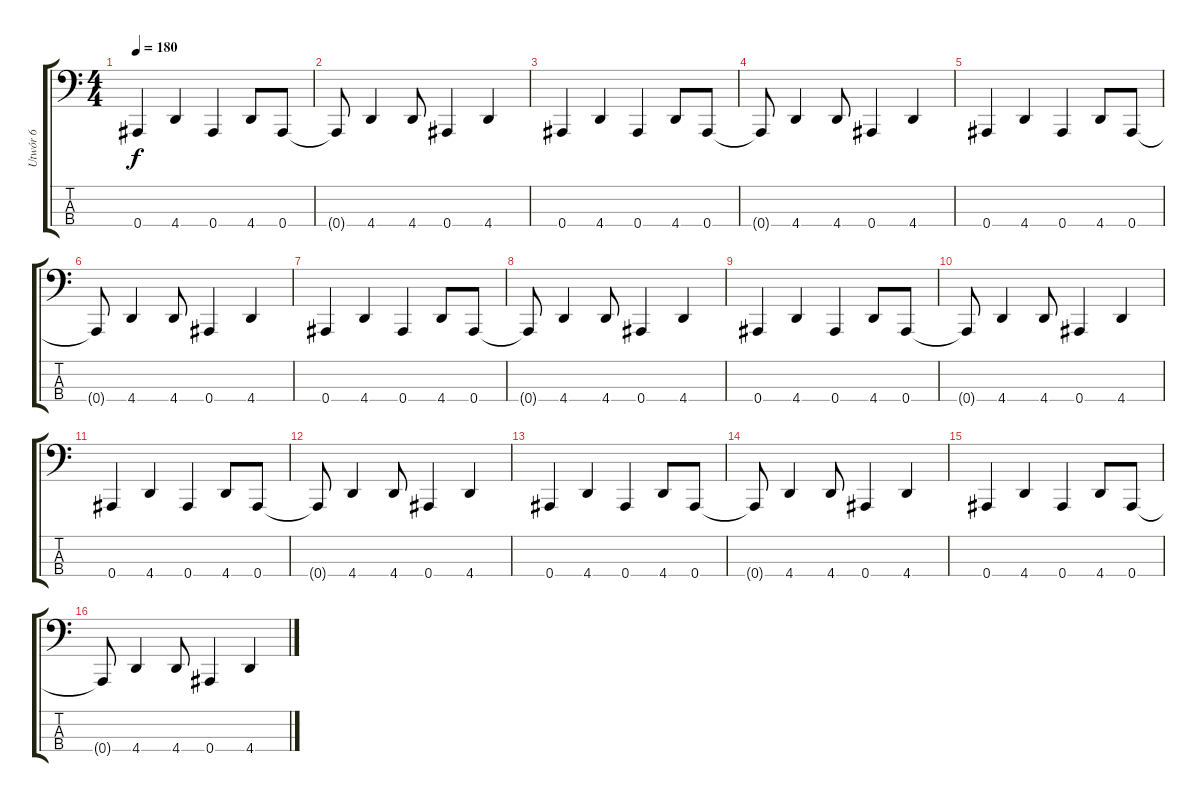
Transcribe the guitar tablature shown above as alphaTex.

\track ("Utwór 6" "Utwór 6") {instrument electricbasspick}
\staff {score tabs}
\tuning (Eb2 Bb1 F1 Bb0) {hide}
\ts (4 4)
\tempo 180
\clef f4
\ks c
0.4.4{dy f} 4.4.4 0.4.4 4.4.8 0.4.8 |
0.4{t}.8 4.4.4 4.4.8 0.4.4 4.4.4 |
0.4.4 4.4.4 0.4.4 4.4.8 0.4.8 |
0.4{t}.8 4.4.4 4.4.8 0.4.4 4.4.4 |
0.4.4 4.4.4 0.4.4 4.4.8 0.4.8 |
0.4{t}.8 4.4.4 4.4.8 0.4.4 4.4.4 |
0.4.4 4.4.4 0.4.4 4.4.8 0.4.8 |
0.4{t}.8 4.4.4 4.4.8 0.4.4 4.4.4 |
0.4.4 4.4.4 0.4.4 4.4.8 0.4.8 |
0.4{t}.8 4.4.4 4.4.8 0.4.4 4.4.4 |
0.4.4 4.4.4 0.4.4 4.4.8 0.4.8 |
0.4{t}.8 4.4.4 4.4.8 0.4.4 4.4.4 |
0.4.4 4.4.4 0.4.4 4.4.8 0.4.8 |
0.4{t}.8 4.4.4 4.4.8 0.4.4 4.4.4 |
0.4.4 4.4.4 0.4.4 4.4.8 0.4.8 |
0.4{t}.8 4.4.4 4.4.8 0.4.4 4.4.4
